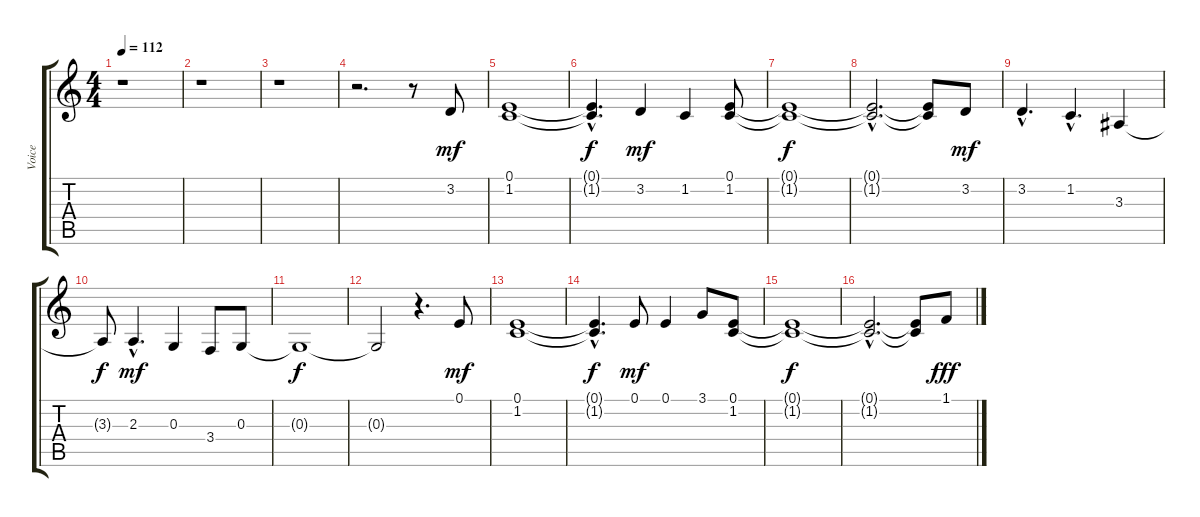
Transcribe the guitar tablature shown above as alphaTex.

\track ("Voice" "Voice") {instrument brightacousticpiano}
\staff {score tabs}
\tuning (E4 B3 G3 D3 A2 E2) {hide}
\ts (4 4)
\tempo 112
\clef g2
\ks c
r.1{dy f} |
r.1 |
r.1 |
r.2{d} r.8 3.2.8{dy mf} |
(0.1 1.2).1 |
(0.1{hac t} 1.2{hac t}).4{d dy f} 3.2.4{dy mf} 1.2.4 (0.1 1.2).8 |
(0.1{t} 1.2{t}).1{dy f} |
(0.1{hac t} 1.2{hac t}).2{d} (0.1{t} 1.2{t}).8 3.2.8{dy mf} |
3.2{hac}.4{d} 1.2{hac}.4{d} 3.3.4 |
3.3{t}.8{dy f} 2.3{hac}.4{d dy mf} 0.3.4 3.4.8 0.3.8 |
0.3{t}.1{dy f} |
0.3{t}.2 r.4{d} 0.1.8{dy mf} |
(0.1 1.2).1 |
(0.1{hac t} 1.2{hac t}).4{d dy f} 0.1.8{dy mf} 0.1.4 3.1.8 (0.1 1.2).8 |
(0.1{t} 1.2{t}).1{dy f} |
(0.1{hac t} 1.2{hac t}).2{d} (0.1{t} 1.2{t}).8 1.1.8{dy fff}
